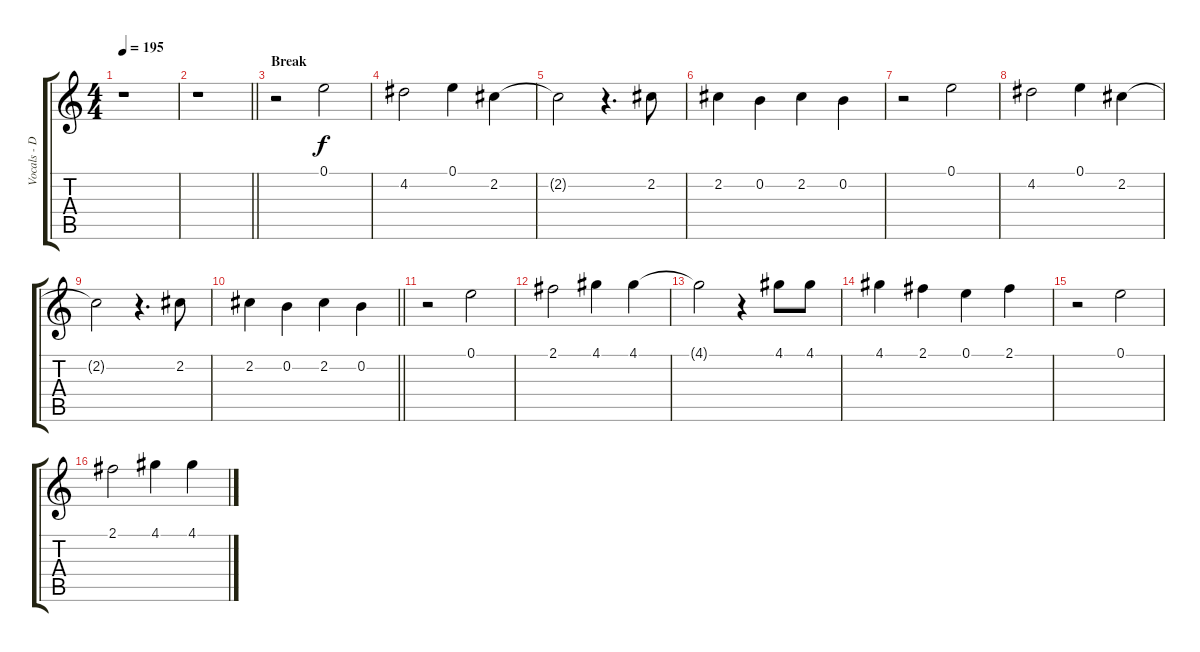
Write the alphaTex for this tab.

\track ("Vocals - Deryck" "Vocals - D") {mute instrument overdrivenguitar}
\staff {score tabs}
\tuning (E4 B3 G3 D3 A2 E2) {hide}
\ts (4 4)
\tempo 195
\clef g2
\ks c
r.1{dy f} |
\barLineRight lightlight
r.1 |
\section ("" "Break")
r.2 0.1.2 |
4.2.2 0.1.4 2.2.4 |
2.2{t}.2 r.4{d} 2.2.8 |
2.2.4 0.2.4 2.2.4 0.2.4 |
r.2 0.1.2 |
4.2.2 0.1.4 2.2.4 |
2.2{t}.2 r.4{d} 2.2.8 |
\barLineRight lightlight
2.2.4 0.2.4 2.2.4 0.2.4 |
r.2 0.1.2 |
2.1.2 4.1.4 4.1.4 |
4.1{t}.2 r.4 4.1.8 4.1.8 |
4.1.4 2.1.4 0.1.4 2.1.4 |
r.2 0.1.2 |
2.1.2 4.1.4 4.1.4
